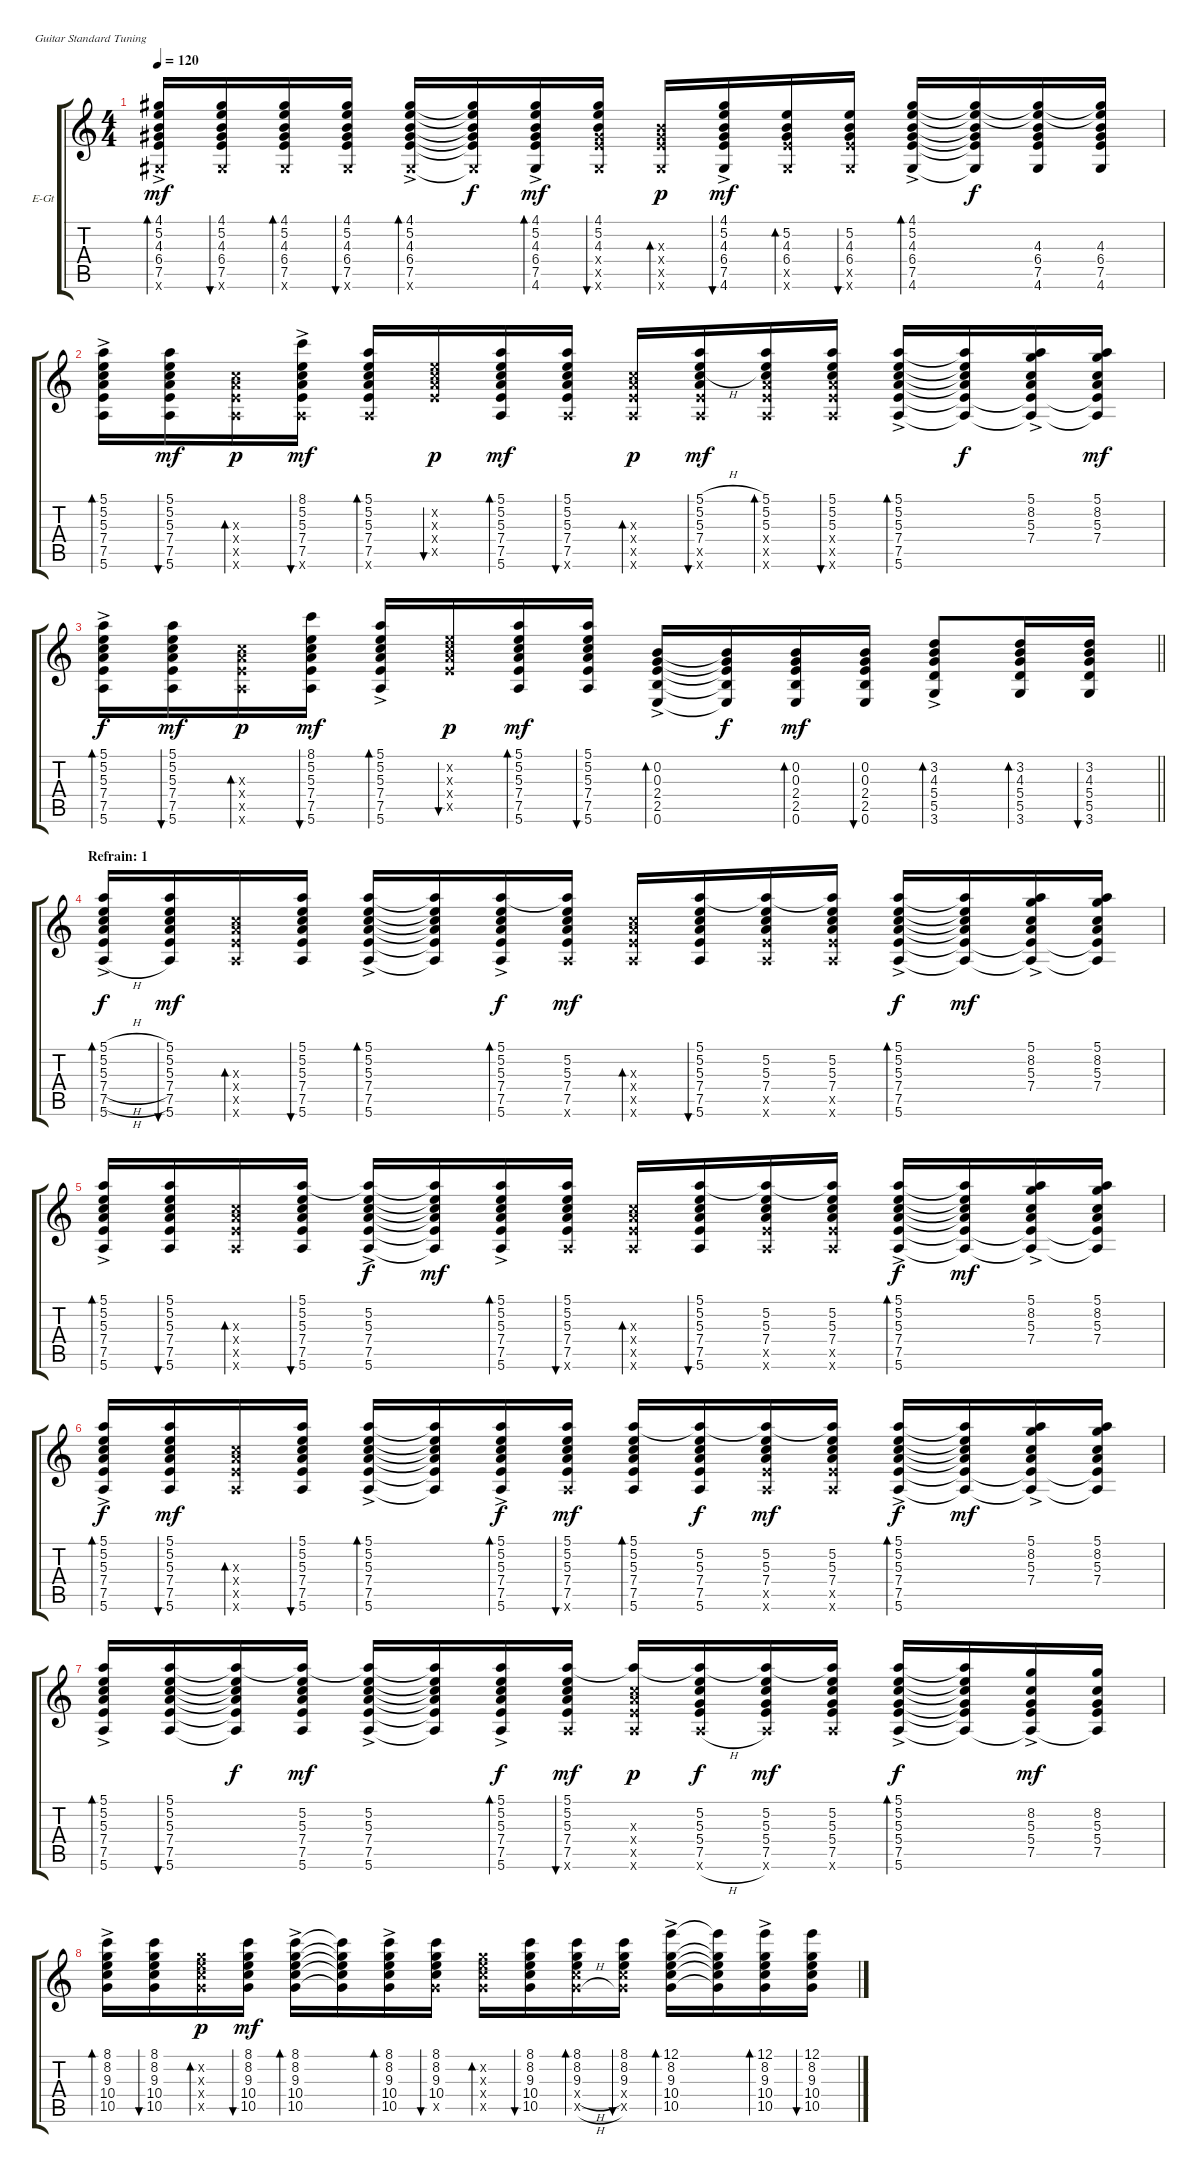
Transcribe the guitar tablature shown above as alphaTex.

\bracketExtendMode groupsimilarinstruments
\firstSystemTrackNameOrientation horizontal
\otherSystemsTrackNameOrientation horizontal
\track ("Guitar 2" "E-Gt") {instrument electricguitarclean}
\staff {score tabs}
\tuning (E4 B3 G3 D3 A2 E2)
\ts (4 4)
\tempo 120
\clef g2
\ks c
(4.1{ac} 5.2{ac} 4.3{ac} 6.4{ac} 7.5{ac} 4.6{ac x}).16{bd 60 dy mf} (4.1 5.2 4.3 6.4 7.5 4.6{x}).16{bu 60} (4.1 5.2 4.3 6.4 7.5 4.6{x}).16{bd 60} (4.1 5.2 4.3 6.4 7.5 4.6{x}).16{bu 60} (4.1{ac} 5.2{ac} 4.3{ac} 6.4{ac} 7.5{ac} 4.6{ac x}).16{bd 60} (4.1{t} 5.2{t} 4.3{t} 6.4{t} 7.5{t} 4.6{x t}).16{dy f} (4.1{ac} 5.2{ac} 4.3{ac} 6.4{ac} 7.5{ac} 4.6{ac}).16{bd 60 dy mf} (4.1 5.2 4.3 6.4{x} 7.5{x} 4.6{x}).16{bu 60} (4.3{x} 6.4{x} 7.5{x} 4.6{x}).16{bd 60 dy p} (4.1{ac} 5.2{ac} 4.3{ac} 6.4{ac} 7.5{ac} 4.6{ac}).16{bu 60 dy mf} (5.2 4.3 6.4 7.5{x} 4.6{x}).16{bd 60} (5.2 4.3 6.4 7.5{x} 4.6{x}).16{bu 60} (4.1{ac} 5.2{ac} 4.3{ac} 6.4{ac} 7.5{ac} 4.6{ac}).16{bd 60} (4.1{t} 5.2{t} 4.3{t} 6.4{t} 7.5{t} 4.6{t}).16{dy f} (4.1{t} 5.2{t} 4.3 6.4 7.5 4.6).16 (4.1{t} 5.2{t} 4.3 6.4 7.5 4.6).16 |
(5.1{ac} 5.2{ac} 5.3{ac} 7.4{ac} 7.5{ac} 5.6).16{bd 60} (5.1 5.2 5.3 7.4 7.5 5.6).16{bu 60 dy mf} (5.3{x} 7.4{x} 7.5{x} 5.6{x}).16{bd 60 dy p} (8.1{ac} 5.2{ac} 5.3{ac} 7.4{ac} 7.5{ac} 5.6{ac x}).16{bu 60 dy mf} (5.1 5.2 5.3 7.4 7.5 5.6{x}).16{bd 60} (5.2{x} 5.3{x} 7.4{x} 7.5{x}).16{bu 60 dy p} (5.1 5.2 5.3 7.4 7.5 5.6).16{bd 60 dy mf} (5.1 5.2 5.3 7.4 7.5 5.6{x}).16{bu 60} (5.3{x} 7.4{x} 7.5{x} 5.6{x}).16{bd 60 dy p} (5.1{h} 5.2{h} 5.3{h} 7.4 7.5{x} 5.6{x}).16{bu 60 dy mf} (5.1 5.2 5.3 7.4{x} 7.5{x} 5.6{x}).16{bd 60} (5.1 5.2 5.3 7.4{x} 7.5{x} 5.6{x}).16{bu 60} (5.1{ac} 5.2{ac} 5.3{ac} 7.4{ac} 7.5{ac} 5.6{ac}).16{bd 60} (5.1{t} 5.2{t} 5.3{t} 7.4{t} 7.5{t} 5.6{t}).16{dy f} (5.1{ac} 8.2{ac} 5.3{ac} 7.4{ac} 7.5{t} 5.6{t}).16 (5.1 8.2 5.3 7.4 7.5{t} 5.6{t}).16{dy mf} |
\barLineRight lightlight
(5.1{ac} 5.2{ac} 5.3{ac} 7.4{ac} 7.5{ac} 5.6).16{bd 60 dy f} (5.1 5.2 5.3 7.4 7.5 5.6).16{bu 60 dy mf} (5.3{x} 7.4{x} 7.5{x} 5.6{x}).16{bd 60 dy p} (8.1 5.2 5.3 7.4 7.5 5.6).16{bu 60 dy mf} (5.1{ac} 5.2{ac} 5.3{ac} 7.4{ac} 7.5{ac} 5.6{ac}).16{bd 60} (5.2{x} 5.3{x} 7.4{x} 7.5{x}).16{bu 60 dy p} (5.1 5.2 5.3 7.4 7.5 5.6).16{bd 60 dy mf} (5.1 5.2 5.3 7.4 7.5 5.6).16{bu 60} (0.2{ac} 0.3{ac} 2.4{ac} 2.5{ac} 0.6{ac}).16{bd 60} (0.2{t} 0.3{t} 2.4{t} 2.5{t} 0.6{t}).16{dy f} (0.2 0.3 2.4 2.5 0.6).16{bd 60 dy mf} (0.2 0.3 2.4 2.5 0.6).16{bu 60} (3.2{ac} 4.3{ac} 5.4{ac} 5.5{ac} 3.6{ac}).8{bd 60} (3.2 4.3 5.4 5.5 3.6).16{bd 60} (3.2 4.3 5.4 5.5 3.6).16{bu 60} |
\section ("" "Refrain: 1")
(5.1{h ac} 5.2{h ac} 5.3{h ac} 7.4{h ac} 7.5{h ac} 5.6{h}).16{bd 60 dy f} (5.1 5.2 5.3 7.4 7.5 5.6).16{bu 60 dy mf} (5.3{x} 7.4{x} 7.5{x} 5.6{x}).16{bd 60} (5.1 5.2 5.3 7.4 7.5 5.6).16{bu 60} (5.1{ac} 5.2{ac} 5.3{ac} 7.4{ac} 7.5{ac} 5.6{ac}).16{bd 60} (5.1{t} 5.2{t} 5.3{t} 7.4{t} 7.5{t} 5.6{t}).16 (5.1{ac} 5.2{ac} 5.3{ac} 7.4{ac} 7.5{ac} 5.6).16{bd 60 dy f} (5.1{t} 5.2 5.3 7.4 7.5 5.6{x}).16{dy mf} (5.3{x} 7.4{x} 7.5{x} 5.6{x}).16{bd 60} (5.1 5.2 5.3 7.4 7.5 5.6).16{bu 60} (5.1{t} 5.2 5.3 7.4 7.5{x} 5.6{x}).16 (5.1{t} 5.2 5.3 7.4 7.5{x} 5.6{x}).16 (5.1 5.2{ac} 5.3{ac} 7.4{ac} 7.5{ac} 5.6{ac}).16{bd 60 dy f} (5.1{t} 5.2{t} 5.3{t} 7.4{t} 7.5{t} 5.6{t}).16{dy mf} (5.1{ac} 8.2{ac} 5.3{ac} 7.4{ac} 7.5{t} 5.6{t}).16 (5.1 8.2 5.3 7.4 7.5{t} 5.6{t}).16 |
(5.1{ac} 5.2{ac} 5.3{ac} 7.4{ac} 7.5{ac} 5.6{ac}).16{bd 60} (5.1 5.2 5.3 7.4 7.5 5.6).16{bu 60} (5.3{x} 7.4{x} 7.5{x} 5.6{x}).16{bd 60} (5.1 5.2 5.3 7.4 7.5 5.6).16{bu 60} (5.1{t} 5.2{ac} 5.3{ac} 7.4{ac} 7.5{ac} 5.6{ac}).16{dy f} (5.1{t} 5.2{t} 5.3{t} 7.4{t} 7.5{t} 5.6{t}).16{dy mf} (5.1{ac} 5.2{ac} 5.3{ac} 7.4{ac} 7.5{ac} 5.6{ac}).16{bd 60} (5.1 5.2 5.3 7.4 7.5 5.6{x}).16{bu 60} (5.3{x} 7.4{x} 7.5{x} 5.6{x}).16{bd 60} (5.1 5.2 5.3 7.4 7.5 5.6).16{bu 60} (5.1{t} 5.2 5.3 7.4 7.5{x} 5.6{x}).16 (5.1{t} 5.2 5.3 7.4 7.5{x} 5.6{x}).16 (5.1 5.2{ac} 5.3{ac} 7.4{ac} 7.5{ac} 5.6{ac}).16{bd 60 dy f} (5.1{t} 5.2{t} 5.3{t} 7.4{t} 7.5{t} 5.6{t}).16{dy mf} (5.1{ac} 8.2{ac} 5.3{ac} 7.4{ac} 7.5{t} 5.6{t}).16 (5.1 8.2 5.3 7.4 7.5{t} 5.6{t}).16 |
(5.1{ac} 5.2{ac} 5.3{ac} 7.4{ac} 7.5{ac} 5.6).16{bd 60 dy f} (5.1 5.2 5.3 7.4 7.5 5.6).16{bu 60 dy mf} (5.3{x} 7.4{x} 7.5{x} 5.6{x}).16{bd 60} (5.1 5.2 5.3 7.4 7.5 5.6).16{bu 60} (5.1{ac} 5.2{ac} 5.3{ac} 7.4{ac} 7.5{ac} 5.6{ac}).16{bd 60} (5.1{t} 5.2{t} 5.3{t} 7.4{t} 7.5{t} 5.6{t}).16 (5.1{ac} 5.2{ac} 5.3{ac} 7.4{ac} 7.5{ac} 5.6).16{bd 60 dy f} (5.1 5.2 5.3 7.4 7.5 5.6{x}).16{bu 60 dy mf} (5.1 5.2 5.3 7.4 7.5 5.6).16{bd 60} (5.1{t} 5.2 5.3 7.4 7.5 5.6).16{dy f} (5.1{t} 5.2 5.3 7.4 7.5{x} 5.6{x}).16{dy mf} (5.1{t} 5.2 5.3 7.4 7.5{x} 5.6{x}).16 (5.1 5.2{ac} 5.3{ac} 7.4{ac} 7.5{ac} 5.6{ac}).16{bd 60 dy f} (5.1{t} 5.2{t} 5.3{t} 7.4{t} 7.5{t} 5.6{t}).16{dy mf} (5.1{ac} 8.2{ac} 5.3{ac} 7.4{ac} 7.5{t} 5.6{t}).16 (5.1 8.2 5.3 7.4 7.5{t} 5.6{t}).16 |
(5.1{ac} 5.2{ac} 5.3{ac} 7.4{ac} 7.5{ac} 5.6{ac}).16{bd 60} (5.1 5.2 5.3 7.4 7.5 5.6).16{bu 60} (5.2{t} 5.3{t} 7.4{t} 7.5{t} 5.6{t} 5.1{t}).16{dy f} (5.2 5.3 7.4 7.5 5.6 5.1{t}).16{dy mf} (5.2{ac} 5.3{ac} 7.4{ac} 7.5{ac} 5.6{ac} 5.1{t}).16 (5.1{t} 5.2{t} 5.3{t} 7.4{t} 7.5{t} 5.6{t}).16 (5.1{ac} 5.2{ac} 5.3{ac} 7.4{ac} 7.5{ac} 5.6).16{bd 60 dy f} (5.1 5.2 5.3 7.4 7.5 5.6{x}).16{bu 60 dy mf} (5.3{x} 7.4{x} 7.5{x} 5.6{x} 5.1{t}).16{dy p} (5.1{t} 5.2 5.3 5.4 7.5 5.6{h x}).16{dy f} (5.1{t} 5.2 5.3 5.4 7.5 5.6{x}).16{dy mf} (5.1{t} 5.2 5.3 5.4 7.5 5.6{x}).16 (5.1 5.2{ac} 5.3{ac} 5.4{ac} 7.5{ac} 5.6{ac}).16{bd 60 dy f} (5.1{t} 5.2{t} 5.3{t} 5.4{t} 7.5{t} 5.6{t}).16 (8.2{ac} 5.3{ac} 5.4{ac} 7.5{ac} 5.6{t}).16{dy mf} (8.2 5.3 5.4 7.5 5.6{t}).16 |
(8.1{ac} 8.2{ac} 9.3{ac} 10.4{ac} 10.5{ac}).16{bd 60} (8.1 8.2 9.3 10.4 10.5).16{bu 60} (8.2{x} 9.3{x} 10.4{x} 10.5{x}).16{bd 60 dy p} (8.1 8.2 9.3 10.4 10.5).16{bu 60 dy mf} (8.1{ac} 8.2{ac} 9.3{ac} 10.4{ac} 10.5{ac}).16{bd 60} (8.1{t} 8.2{t} 9.3{t} 10.4{t} 10.5{t}).16 (8.1{ac} 8.2{ac} 9.3{ac} 10.4{ac} 10.5{ac}).16{bd 60} (8.1 8.2 9.3 10.4 10.5{x}).16{bu 60} (8.2{x} 9.3{x} 10.4{x} 10.5{x}).16{bd 60} (8.1 8.2 9.3 10.4 10.5).16{bu 60} (8.1 8.2 9.3 10.4{h x} 10.5{h x}).16{bd 60} (8.1 8.2 9.3 10.4{x} 10.5{x}).16{bu 60} (12.1{ac} 8.2{ac} 9.3{ac} 10.4{ac} 10.5{ac}).16{bd 60} (12.1{t} 8.2{t} 9.3{t} 10.4{t} 10.5{t}).16 (12.1{ac} 8.2{ac} 9.3{ac} 10.4{ac} 10.5{ac}).16{bd 60} (12.1 8.2 9.3 10.4 10.5).16{bu 60}
